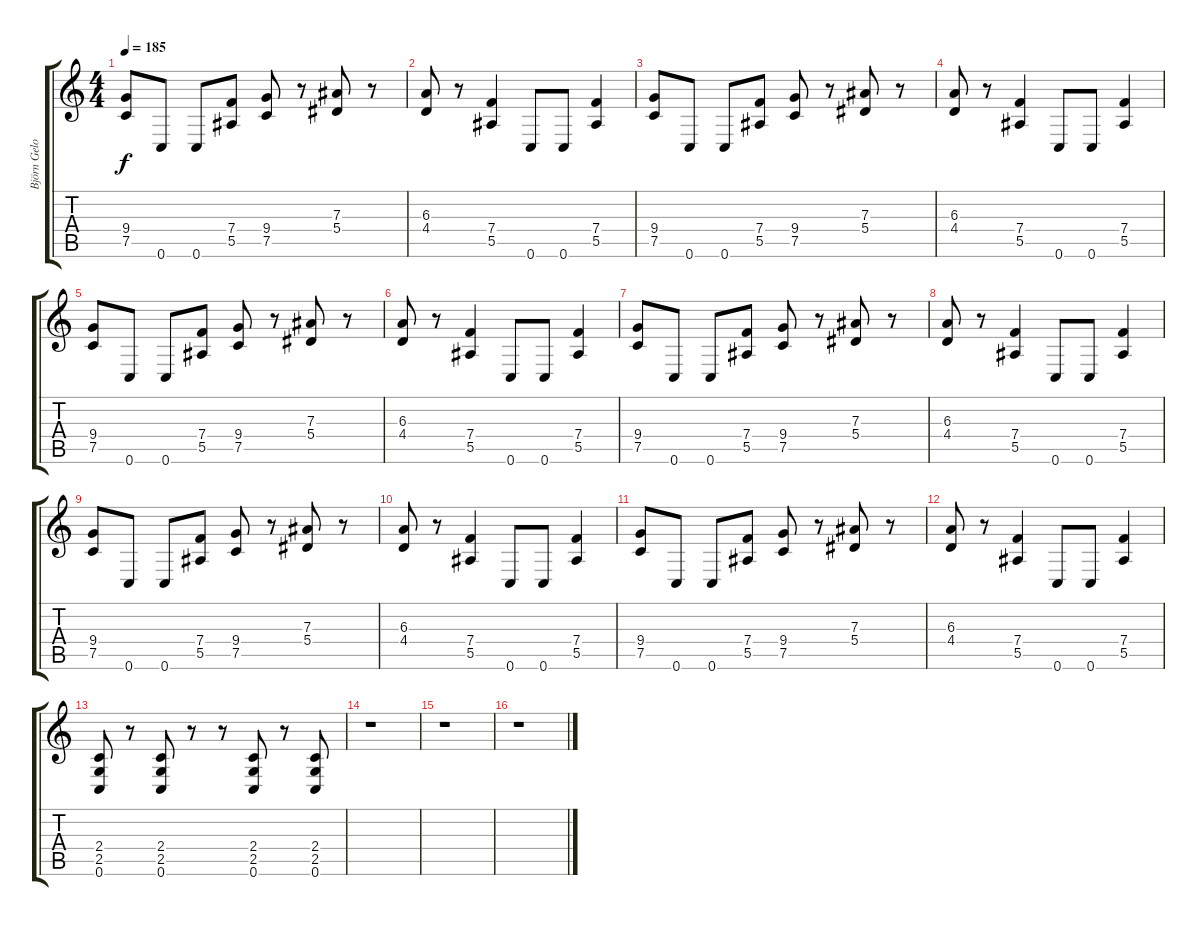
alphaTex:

\track ("Björn Gelotte" "Björn Gelo") {instrument distortionguitar}
\staff {score tabs}
\tuning (C4 G3 Eb3 Bb2 F2 C2) {hide}
\ts (4 4)
\tempo 185
\clef g2
\ks c
(9.4 7.5).8{dy f} 0.6.8 0.6.8 (7.4 5.5).8 (9.4 7.5).8 r.8 (7.3 5.4).8 r.8 |
(6.3 4.4).8 r.8 (7.4 5.5).4 0.6.8 0.6.8 (7.4 5.5).4 |
(9.4 7.5).8 0.6.8 0.6.8 (7.4 5.5).8 (9.4 7.5).8 r.8 (7.3 5.4).8 r.8 |
(6.3 4.4).8 r.8 (7.4 5.5).4 0.6.8 0.6.8 (7.4 5.5).4 |
(9.4 7.5).8 0.6.8 0.6.8 (7.4 5.5).8 (9.4 7.5).8 r.8 (7.3 5.4).8 r.8 |
(6.3 4.4).8 r.8 (7.4 5.5).4 0.6.8 0.6.8 (7.4 5.5).4 |
(9.4 7.5).8 0.6.8 0.6.8 (7.4 5.5).8 (9.4 7.5).8 r.8 (7.3 5.4).8 r.8 |
(6.3 4.4).8 r.8 (7.4 5.5).4 0.6.8 0.6.8 (7.4 5.5).4 |
(9.4 7.5).8 0.6.8 0.6.8 (7.4 5.5).8 (9.4 7.5).8 r.8 (7.3 5.4).8 r.8 |
(6.3 4.4).8 r.8 (7.4 5.5).4 0.6.8 0.6.8 (7.4 5.5).4 |
(9.4 7.5).8 0.6.8 0.6.8 (7.4 5.5).8 (9.4 7.5).8 r.8 (7.3 5.4).8 r.8 |
(6.3 4.4).8 r.8 (7.4 5.5).4 0.6.8 0.6.8 (7.4 5.5).4 |
(2.4 2.5 0.6).8 r.8 (2.4 2.5 0.6).8 r.8 r.8 (2.4 2.5 0.6).8 r.8 (2.4 2.5 0.6).8 |
r.1 |
r.1 |
r.1
